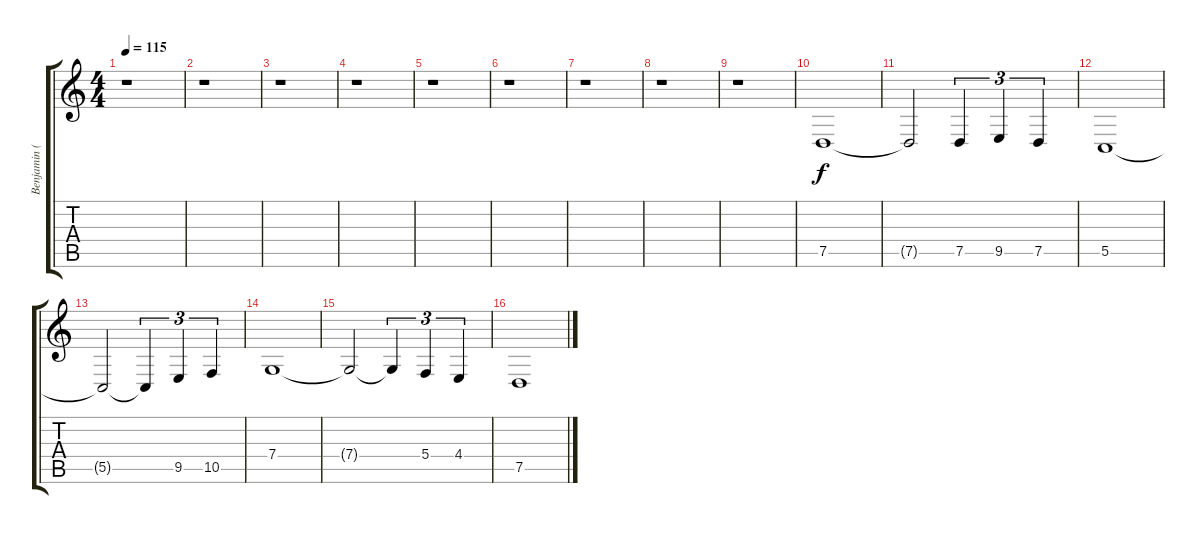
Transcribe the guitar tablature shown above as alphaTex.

\track ("Benjamin (KeybMid)" "Benjamin (") {instrument stringensemble1}
\staff {score tabs}
\tuning (D4 A3 F3 C3 G2 D2) {hide}
\ts (4 4)
\tempo 115
\clef g2
\ks c
r.1{dy f} |
r.1 |
r.1 |
r.1 |
r.1 |
r.1 |
r.1 |
r.1 |
r.1 |
7.5.1{volume 13 balance 6 instrument cello} |
7.5{t}.2 7.5.4{tu (3 2)} 9.5.4{tu (3 2)} 7.5.4{tu (3 2)} |
5.5.1 |
5.5{t}.2 5.5{t}.4{tu (3 2)} 9.5.4{tu (3 2)} 10.5.4{tu (3 2)} |
7.4.1 |
7.4{t}.2 7.4{t}.4{tu (3 2)} 5.4.4{tu (3 2)} 4.4.4{tu (3 2)} |
7.5.1
